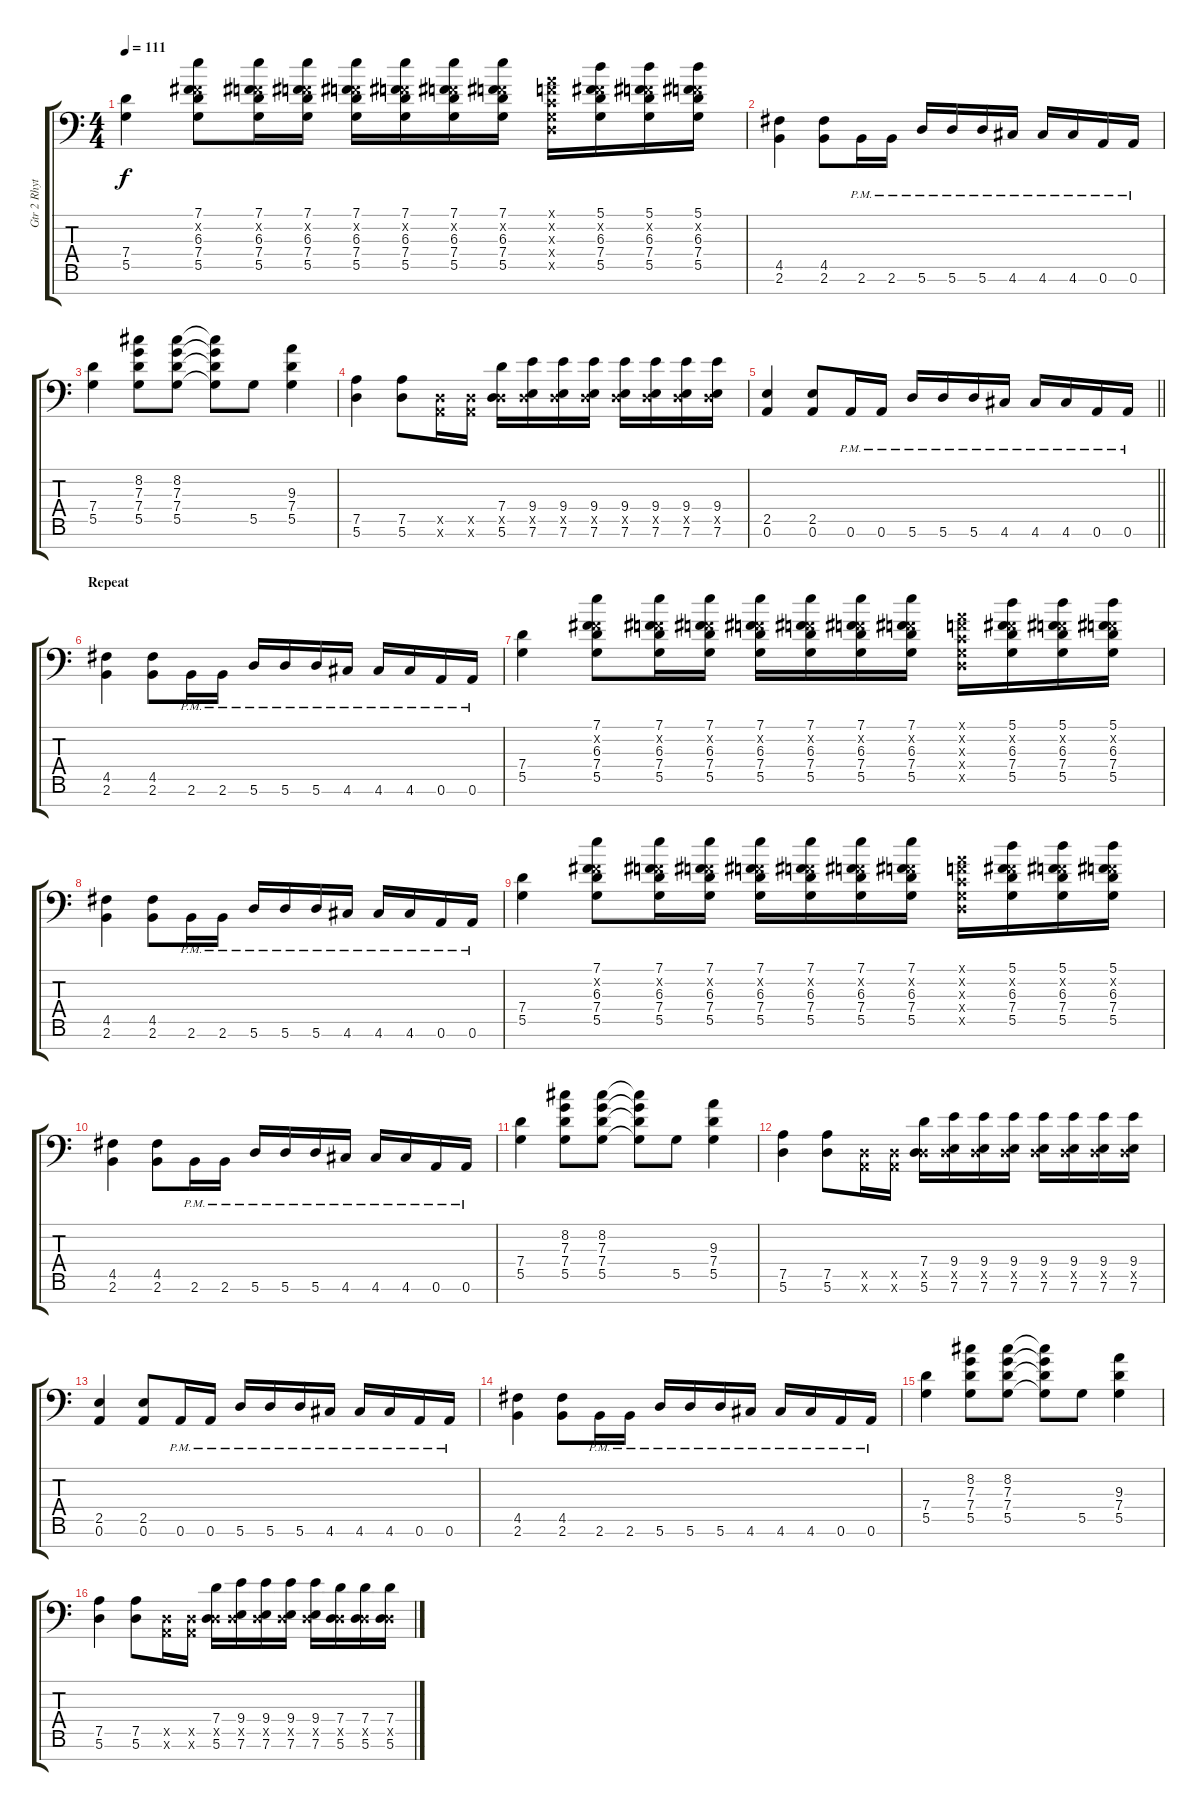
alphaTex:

\track ("Gtr 2 Rhythm" "Gtr 2 Rhyt") {instrument distortionguitar}
\staff {score tabs}
\tuning (A3 F3 C3 G2 D2 A1 E1) {hide}
\ts (4 4)
\tempo 111
\clef f4
\ks c
(7.4 5.5).4{dy f} (7.1 0.2{x} 6.3 7.4 5.5).8 (7.1 0.2{x} 6.3 7.4 5.5).16 (7.1 0.2{x} 6.3 7.4 5.5).16 (7.1 0.2{x} 6.3 7.4 5.5).16 (7.1 0.2{x} 6.3 7.4 5.5).16 (7.1 0.2{x} 6.3 7.4 5.5).16 (7.1 0.2{x} 6.3 7.4 5.5).16 (0.1{x} 0.2{x} 0.3{x} 0.4{x} 0.5{x}).16 (5.1 0.2{x} 6.3 7.4 5.5).16 (5.1 0.2{x} 6.3 7.4 5.5).16 (5.1 0.2{x} 6.3 7.4 5.5).16 |
(4.5 2.6).4 (4.5 2.6).8 2.6{pm}.16 2.6{pm}.16 5.6{pm}.16 5.6{pm}.16 5.6{pm}.16 4.6{pm}.16 4.6{pm}.16 4.6{pm}.16 0.6{pm}.16 0.6{pm}.16 |
(7.4 5.5).4 (8.2 7.3 7.4 5.5).8 (8.2 7.3 7.4 5.5).8 (8.2{t} 7.3{t} 7.4{t} 5.5{t}).8 5.5.8 (9.3 7.4 5.5).4 |
(7.5 5.6).4 (7.5 5.6).8 (0.5{x} 0.6{x}).16 (0.5{x} 0.6{x}).16 (7.4 0.5{x} 5.6).16 (9.4 0.5{x} 7.6).16 (9.4 0.5{x} 7.6).16 (9.4 0.5{x} 7.6).16 (9.4 0.5{x} 7.6).16 (9.4 0.5{x} 7.6).16 (9.4 0.5{x} 7.6).16 (9.4 0.5{x} 7.6).16 |
\barLineRight lightlight
(2.5 0.6).4 (2.5 0.6).8 0.6{pm}.16 0.6{pm}.16 5.6{pm}.16 5.6{pm}.16 5.6{pm}.16 4.6{pm}.16 4.6{pm}.16 4.6{pm}.16 0.6{pm}.16 0.6{pm}.16 |
\section ("" "Repeat")
(4.5 2.6).4 (4.5 2.6).8 2.6{pm}.16 2.6{pm}.16 5.6{pm}.16 5.6{pm}.16 5.6{pm}.16 4.6{pm}.16 4.6{pm}.16 4.6{pm}.16 0.6{pm}.16 0.6{pm}.16 |
(7.4 5.5).4 (7.1 0.2{x} 6.3 7.4 5.5).8 (7.1 0.2{x} 6.3 7.4 5.5).16 (7.1 0.2{x} 6.3 7.4 5.5).16 (7.1 0.2{x} 6.3 7.4 5.5).16 (7.1 0.2{x} 6.3 7.4 5.5).16 (7.1 0.2{x} 6.3 7.4 5.5).16 (7.1 0.2{x} 6.3 7.4 5.5).16 (0.1{x} 0.2{x} 0.3{x} 0.4{x} 0.5{x}).16 (5.1 0.2{x} 6.3 7.4 5.5).16 (5.1 0.2{x} 6.3 7.4 5.5).16 (5.1 0.2{x} 6.3 7.4 5.5).16 |
(4.5 2.6).4 (4.5 2.6).8 2.6{pm}.16 2.6{pm}.16 5.6{pm}.16 5.6{pm}.16 5.6{pm}.16 4.6{pm}.16 4.6{pm}.16 4.6{pm}.16 0.6{pm}.16 0.6{pm}.16 |
(7.4 5.5).4 (7.1 0.2{x} 6.3 7.4 5.5).8 (7.1 0.2{x} 6.3 7.4 5.5).16 (7.1 0.2{x} 6.3 7.4 5.5).16 (7.1 0.2{x} 6.3 7.4 5.5).16 (7.1 0.2{x} 6.3 7.4 5.5).16 (7.1 0.2{x} 6.3 7.4 5.5).16 (7.1 0.2{x} 6.3 7.4 5.5).16 (0.1{x} 0.2{x} 0.3{x} 0.4{x} 0.5{x}).16 (5.1 0.2{x} 6.3 7.4 5.5).16 (5.1 0.2{x} 6.3 7.4 5.5).16 (5.1 0.2{x} 6.3 7.4 5.5).16 |
(4.5 2.6).4 (4.5 2.6).8 2.6{pm}.16 2.6{pm}.16 5.6{pm}.16 5.6{pm}.16 5.6{pm}.16 4.6{pm}.16 4.6{pm}.16 4.6{pm}.16 0.6{pm}.16 0.6{pm}.16 |
(7.4 5.5).4 (8.2 7.3 7.4 5.5).8 (8.2 7.3 7.4 5.5).8 (8.2{t} 7.3{t} 7.4{t} 5.5{t}).8 5.5.8 (9.3 7.4 5.5).4 |
(7.5 5.6).4 (7.5 5.6).8 (0.5{x} 0.6{x}).16 (0.5{x} 0.6{x}).16 (7.4 0.5{x} 5.6).16 (9.4 0.5{x} 7.6).16 (9.4 0.5{x} 7.6).16 (9.4 0.5{x} 7.6).16 (9.4 0.5{x} 7.6).16 (9.4 0.5{x} 7.6).16 (9.4 0.5{x} 7.6).16 (9.4 0.5{x} 7.6).16 |
(2.5 0.6).4 (2.5 0.6).8 0.6{pm}.16 0.6{pm}.16 5.6{pm}.16 5.6{pm}.16 5.6{pm}.16 4.6{pm}.16 4.6{pm}.16 4.6{pm}.16 0.6{pm}.16 0.6{pm}.16 |
(4.5 2.6).4 (4.5 2.6).8 2.6{pm}.16 2.6{pm}.16 5.6{pm}.16 5.6{pm}.16 5.6{pm}.16 4.6{pm}.16 4.6{pm}.16 4.6{pm}.16 0.6{pm}.16 0.6{pm}.16 |
(7.4 5.5).4 (8.2 7.3 7.4 5.5).8 (8.2 7.3 7.4 5.5).8 (8.2{t} 7.3{t} 7.4{t} 5.5{t}).8 5.5.8 (9.3 7.4 5.5).4 |
(7.5 5.6).4 (7.5 5.6).8 (0.5{x} 0.6{x}).16 (0.5{x} 0.6{x}).16 (7.4 0.5{x} 5.6).16 (9.4 0.5{x} 7.6).16 (9.4 0.5{x} 7.6).16 (9.4 0.5{x} 7.6).16 (9.4 0.5{x} 7.6).16 (7.4 0.5{x} 5.6).16 (7.4 0.5{x} 5.6).16 (7.4 0.5{x} 5.6).16
